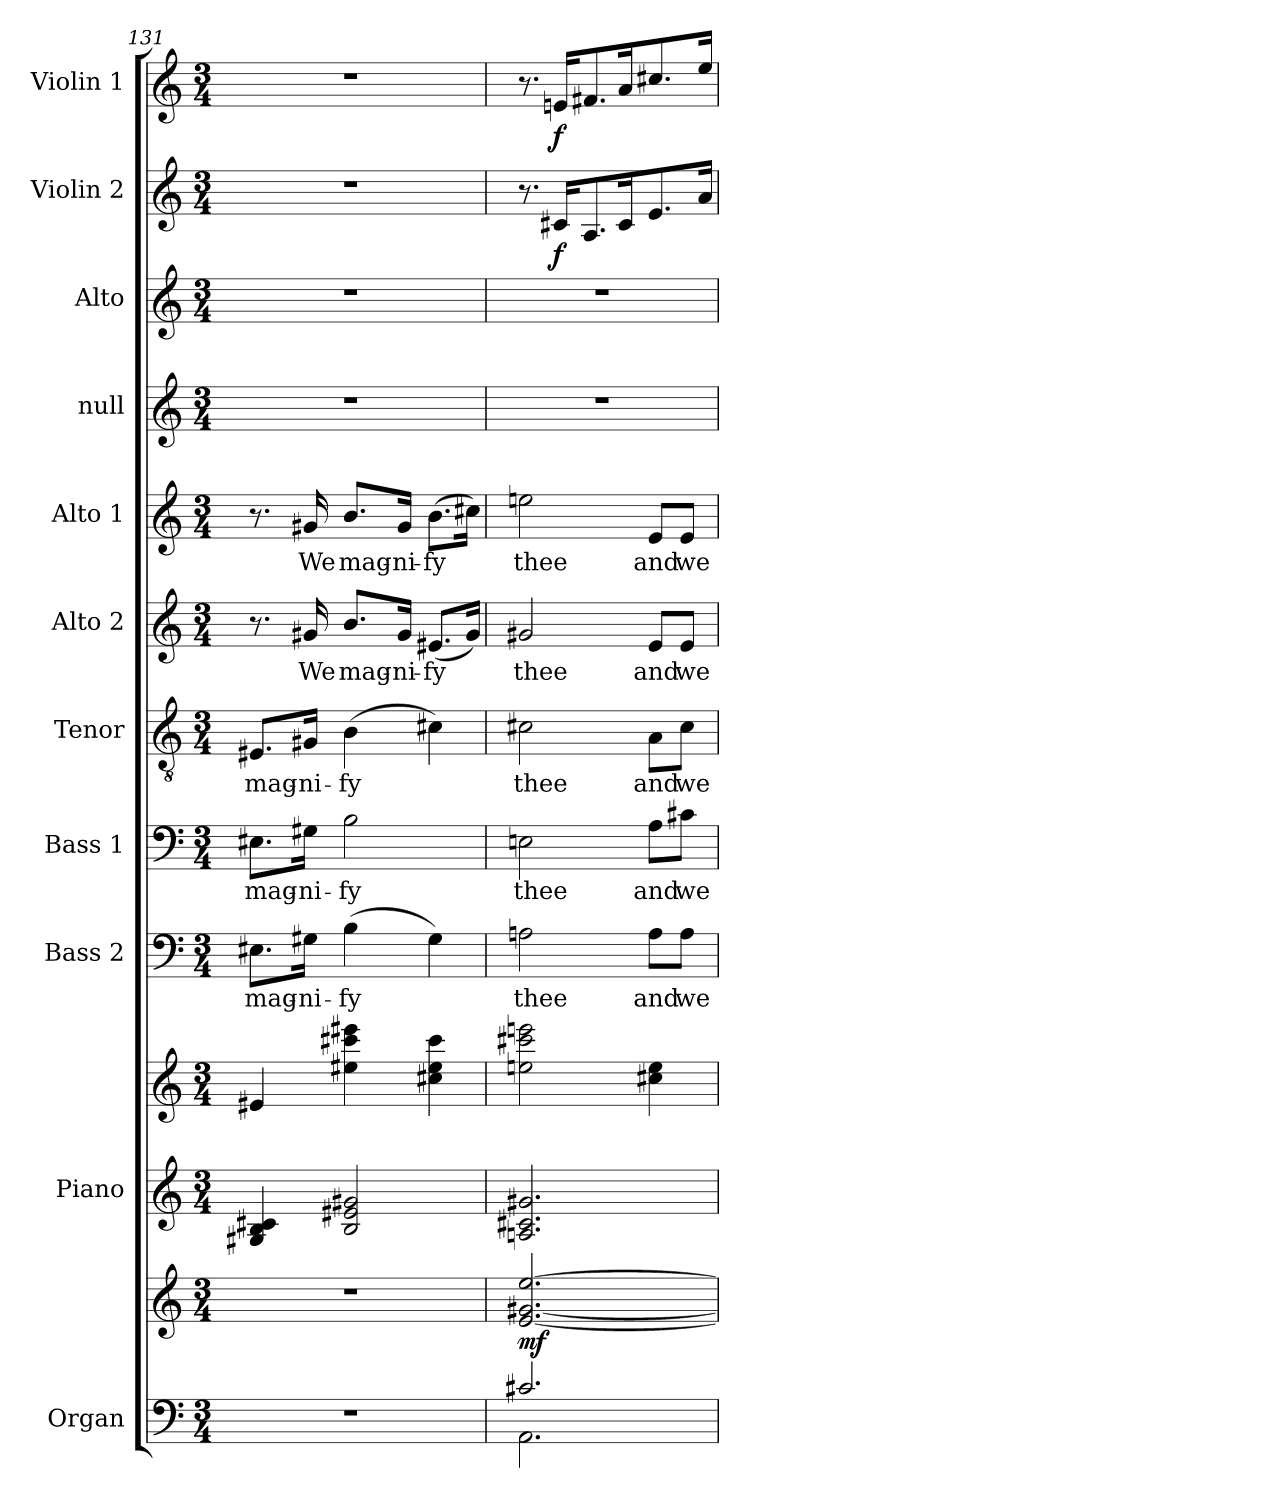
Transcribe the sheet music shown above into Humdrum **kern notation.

**kern	**kern	**dynam	**kern	**kern	**kern	**text	**kern	**text	**kern	**text	**kern	**text	**kern	**text	**kern	**kern	**kern	**dynam	**kern	**dynam
*part11	*part11	*part11	*part10	*part10	*part9	*part9	*part8	*part8	*part7	*part7	*part6	*part6	*part5	*part5	*part4	*part3	*part2	*part2	*part1	*part1
*staff13	*staff12	*staff12/13	*staff11	*staff10	*staff9	*staff9	*staff8	*staff8	*staff7	*staff7	*staff6	*staff6	*staff5	*staff5	*staff4	*staff3	*staff2	*staff2	*staff1	*staff1
*I"Organ	*	*	*I"Piano	*	*I"Bass 2	*	*I"Bass 1	*	*I"Tenor	*	*I"Alto 2	*	*I"Alto 1	*	*I"null	*I"Alto	*I"Violin 2	*	*I"Violin 1	*
*I'Org.	*	*	*	*	*I'B. 2	*	*I'B. 1	*	*I'T.	*	*I'A. 2	*	*I'A. 1	*	*	*	*I'Vln. 2	*	*I'Vln. 1	*
*clefF4	*clefG2	*	*clefG2	*clefG2	*clefF4	*	*clefF4	*	*clefGv2	*	*clefG2	*	*clefG2	*	*clefG2	*clefG2	*clefG2	*	*clefG2	*
*k[]	*k[]	*	*k[]	*k[]	*k[]	*	*k[]	*	*k[]	*	*k[]	*	*k[]	*	*k[]	*k[]	*k[]	*	*k[]	*
*M3/4	*M3/4	*	*M3/4	*M3/4	*M3/4	*	*M3/4	*	*M3/4	*	*M3/4	*	*M3/4	*	*M3/4	*M3/4	*M3/4	*	*M3/4	*
=131	=131	=131	=131	=131	=131	=131	=131	=131	=131	=131	=131	=131	=131	=131	=131	=131	=131	=131	=131	=131
!	!	!	!	!	!	!LO:LY:b	!	!LO:LY:b	!	!LO:LY:b	!	!	!	!	!	!	!	!	!	!
2.r	2.r	.	4G#X/ 4B/ 4c#X/	4e#X/	8.E#X\L	mag-	8.E#X\L	mag-	8.E#X/L	mag-	8.r	.	8.r	.	2.r	2.r	2.r	.	2.r	.
!	!	!	!	!	!	!LO:LY:b	!	!LO:LY:b	!	!LO:LY:b	!	!LO:LY:b	!	!LO:LY:b	!	!	!	!	!	!
.	.	.	.	.	16G#X\Jk	-ni-	16G#X\Jk	-ni-	16G#X/Jk	-ni-	16g#X/	We	16g#X/	We	.	.	.	.	.	.
!	!	!	!	!	!	!LO:LY:b	!	!LO:LY:b	!	!LO:LY:b	!	!LO:LY:b	!	!LO:LY:b	!	!	!	!	!	!
.	.	.	2B/ 2e#X/ 2g#X/	4ee#X\ 4ccc#X\ 4eee#X\	(>4B\	-fy	2B\	-fy	(>4B\	-fy	8.b/L	mag-	8.b/L	mag-	.	.	.	.	.	.
!	!	!	!	!	!	!	!	!	!	!	!	!LO:LY:b	!	!LO:LY:b	!	!	!	!	!	!
.	.	.	.	.	.	.	.	.	.	.	16g#/Jk	-ni-	16g#/Jk	-ni-	.	.	.	.	.	.
!	!	!	!	!	!	!	!	!	!	!	!	!LO:LY:b	!	!LO:LY:b	!	!	!	!	!	!
.	.	.	.	4cc#X\ 4ee#\ 4ccc#\	4G#\)	.	.	.	4c#X\)	.	(<8.e#X/L	-fy	(>8.b\L	-fy	.	.	.	.	.	.
.	.	.	.	.	.	.	.	.	.	.	16g#/Jk)	.	16cc#X\Jk)	.	.	.	.	.	.	.
=132	=132	=132	=132	=132	=132	=132	=132	=132	=132	=132	=132	=132	=132	=132	=132	=132	=132	=132	=132	=132
*^	*	*	*	*	*	*	*	*	*	*	*	*	*	*	*	*	*	*	*	*
!	!	!	!LO:DY:b	!	!	!	!LO:LY:b	!	!LO:LY:b	!	!LO:LY:b	!	!LO:LY:b	!	!LO:LY:b	!	!	!	!	!	!
2.c#X/	2.AA\	[2.e/ [2.g#X/ [2.ee/	mf	2.An/ 2.c#X/ 2.g#X/	2een\ 2ccc#X\ 2eeen\	2An\	thee	2En\	thee	2c#X\	thee	2g#X/	thee	2een\	thee	2.r	2.r	8.r	.	8.r	.
!	!	!	!	!	!	!	!	!	!	!	!	!	!	!	!	!	!	!	!LO:DY:b	!	!LO:DY:b
.	.	.	.	.	.	.	.	.	.	.	.	.	.	.	.	.	.	16c#X/KL	f	16en/KL	f
.	.	.	.	.	.	.	.	.	.	.	.	.	.	.	.	.	.	8.A/	.	8.f#X/	.
.	.	.	.	.	.	.	.	.	.	.	.	.	.	.	.	.	.	16c#/K	.	16a/K	.
!	!	!	!	!	!	!	!LO:LY:b	!	!LO:LY:b	!	!LO:LY:b	!	!LO:LY:b	!	!LO:LY:b	!	!	!	!	!	!
.	.	.	.	.	4cc#X\ 4ee\	8A\L	and	8A\L	and	8A\L	and	8e/L	and	8e/L	and	.	.	8.e/	.	8.cc#X/	.
!	!	!	!	!	!	!	!LO:LY:b	!	!LO:LY:b	!	!LO:LY:b	!	!LO:LY:b	!	!LO:LY:b	!	!	!	!	!	!
.	.	.	.	.	.	8A\J	we	8c#X\J	we	8c#\J	we	8e/J	we	8e/J	we	.	.	.	.	.	.
.	.	.	.	.	.	.	.	.	.	.	.	.	.	.	.	.	.	16a/Jk	.	16ee/Jk	.
*v	*v	*	*	*	*	*	*	*	*	*	*	*	*	*	*	*	*	*	*	*	*
=	=	=	=	=	=	=	=	=	=	=	=	=	=	=	=	=	=	=	=	=
*-	*-	*-	*-	*-	*-	*-	*-	*-	*-	*-	*-	*-	*-	*-	*-	*-	*-	*-	*-	*-
